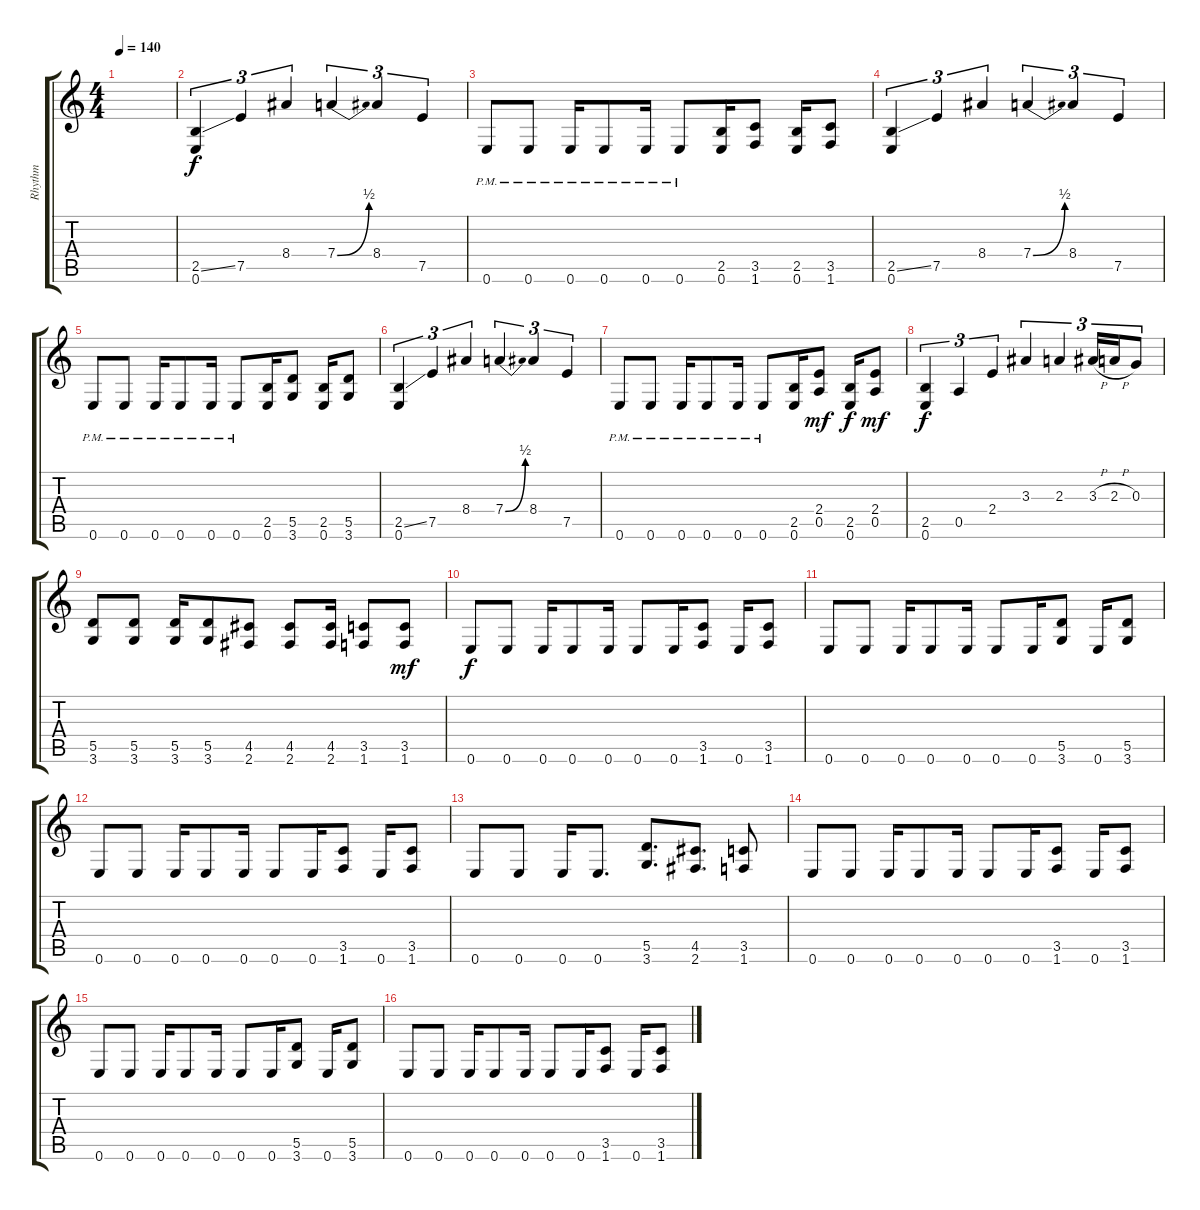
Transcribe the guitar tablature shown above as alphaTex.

\track ("Rhythm" "Rhythm") {instrument distortionguitar}
\staff {score tabs}
\tuning (E4 B3 G3 D3 A2 E2) {hide}
\ts (4 4)
\tempo 140
\clef g2
\ks c
|
(2.5{ss} 0.6).4{tu (3 2) dy f} 7.5.4{tu (3 2)} 8.4.4{tu (3 2)} 7.4{be (bend 0 0 60 2)}.4{tu (3 2)} 8.4.4{tu (3 2)} 7.5.4{tu (3 2)} |
0.6{pm}.8 0.6{pm}.8 0.6{pm}.16 0.6{pm}.8 0.6{pm}.16 0.6{pm}.8 (2.5 0.6).16 (3.5 1.6).8 (2.5 0.6).16 (3.5 1.6).8 |
(2.5{ss} 0.6).4{tu (3 2)} 7.5.4{tu (3 2)} 8.4.4{tu (3 2)} 7.4{be (bend 0 0 60 2)}.4{tu (3 2)} 8.4.4{tu (3 2)} 7.5.4{tu (3 2)} |
0.6{pm}.8 0.6{pm}.8 0.6{pm}.16 0.6{pm}.8 0.6{pm}.16 0.6{pm}.8 (2.5 0.6).16 (5.5 3.6).8 (2.5 0.6).16 (5.5 3.6).8 |
(2.5{ss} 0.6).4{tu (3 2)} 7.5.4{tu (3 2)} 8.4.4{tu (3 2)} 7.4{be (bend 0 0 60 2)}.4{tu (3 2)} 8.4.4{tu (3 2)} 7.5.4{tu (3 2)} |
0.6{pm}.8 0.6{pm}.8 0.6{pm}.16 0.6{pm}.8 0.6{pm}.16 0.6{pm}.8 (2.5 0.6).16 (2.4 0.5).8{dy mf} (2.5 0.6).16{dy f} (2.4 0.5).8{dy mf} |
(2.5 0.6).4{tu (3 2) dy f} 0.5.4{tu (3 2)} 2.4.4{tu (3 2)} 3.3.4{tu (3 2)} 2.3.4{tu (3 2)} 3.3{h}.16{tu (3 2)} 2.3{h}.16{tu (3 2)} 0.3.8{tu (3 2)} |
(5.5 3.6).8 (5.5 3.6).8 (5.5 3.6).16 (5.5 3.6).8 (4.5 2.6).8 (4.5 2.6).8 (4.5 2.6).16 (3.5 1.6).8 (3.5 1.6).8{dy mf} |
0.6.8{dy f} 0.6.8 0.6.16 0.6.8 0.6.16 0.6.8 0.6.16 (3.5 1.6).8 0.6.16 (3.5 1.6).8 |
0.6.8 0.6.8 0.6.16 0.6.8 0.6.16 0.6.8 0.6.16 (5.5 3.6).8 0.6.16 (5.5 3.6).8 |
0.6.8 0.6.8 0.6.16 0.6.8 0.6.16 0.6.8 0.6.16 (3.5 1.6).8 0.6.16 (3.5 1.6).8 |
0.6.8 0.6.8 0.6.16 0.6.8{d} (5.5 3.6).8{d} (4.5 2.6).8{d} (3.5 1.6).8 |
0.6.8 0.6.8 0.6.16 0.6.8 0.6.16 0.6.8 0.6.16 (3.5 1.6).8 0.6.16 (3.5 1.6).8 |
0.6.8 0.6.8 0.6.16 0.6.8 0.6.16 0.6.8 0.6.16 (5.5 3.6).8 0.6.16 (5.5 3.6).8 |
0.6.8 0.6.8 0.6.16 0.6.8 0.6.16 0.6.8 0.6.16 (3.5 1.6).8 0.6.16 (3.5 1.6).8
